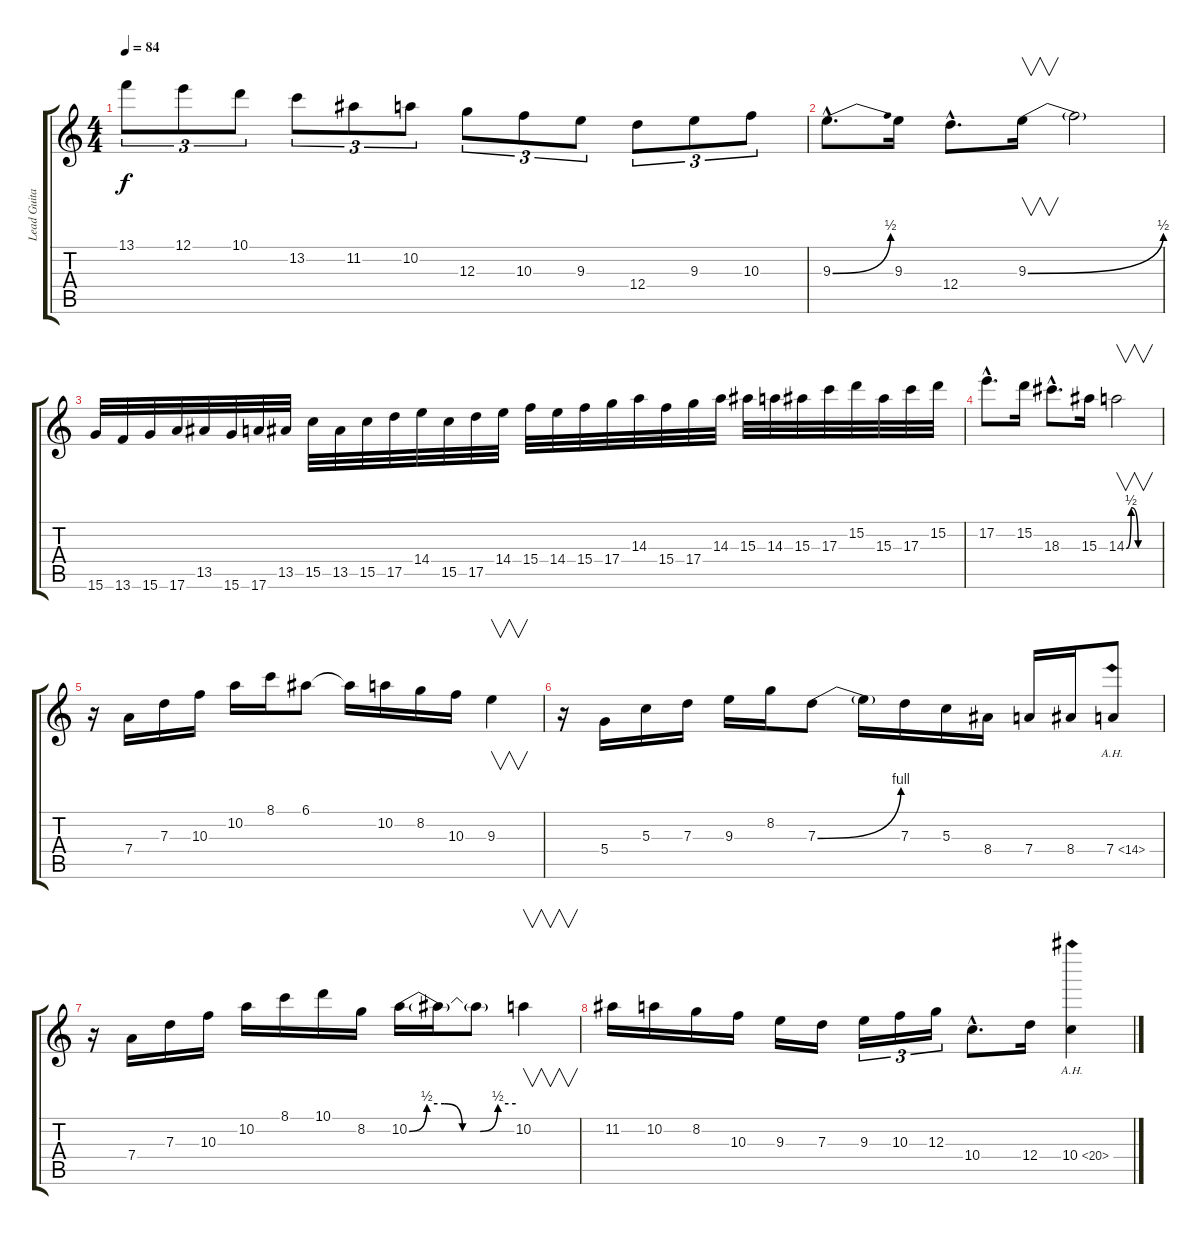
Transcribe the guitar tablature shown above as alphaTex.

\track ("Lead Guitar (P.Rondat)" "Lead Guita") {instrument overdrivenguitar}
\staff {score tabs}
\tuning (E4 B3 G3 D3 A2 E2) {hide}
\ts (4 4)
\tempo 84
\clef g2
\ks c
13.1.8{tu (3 2) dy f} 12.1.8{tu (3 2)} 10.1.8{tu (3 2)} 13.2.8{tu (3 2)} 11.2.8{tu (3 2)} 10.2.8{tu (3 2)} 12.3.8{tu (3 2)} 10.3.8{tu (3 2)} 9.3.8{tu (3 2)} 12.4.8{tu (3 2)} 9.3.8{tu (3 2)} 10.3.8{tu (3 2)} |
9.3{be (bend 0 0 60 2) hac}.8{d} 9.3.16 12.4{hac}.8{d} 9.3{be (bend 0 0 60 2)}.16{v} 9.3{t}.2 |
15.6.32 13.6.32 15.6.32 17.6.32 13.5.32 15.6.32 17.6.32 13.5.32 15.5.32 13.5.32 15.5.32 17.5.32 14.4.32 15.5.32 17.5.32 14.4.32 15.4.32 14.4.32 15.4.32 17.4.32 14.3.32 15.4.32 17.4.32 14.3.32 15.3.32 14.3.32 15.3.32 17.3.32 15.2.32 15.3.32 17.3.32 15.2.32 |
17.2{hac}.8{d} 15.2.16 18.3{hac}.8{d} 15.3.16 14.3{be (custom 0 0 9 2 22 0 60 0)}.2{v} |
r.16 7.4.16 7.3.16 10.3.16 10.2.16 8.1.16 6.1.8 6.1{t}.16 10.2.16 8.2.16 10.3.16 9.3.4{v} |
r.16 5.4.16 5.3.16 7.3.16 9.3.16 8.2.16 7.3{be (bend 0 0 60 4)}.8 7.3{t}.16 7.3.16 5.3.16 8.4.16 7.4.16 8.4.16 7.4{ah 7}.8 |
r.16 7.4.16 7.3.16 10.3.16 10.2.16 8.1.16 10.1.16 8.2.16 10.2{be (custom 0 0 10 2 20 2 30 0 40 0 50 2 60 2)}.16 10.2{t}.16 10.2{t}.8 10.2.4{v} |
11.2.16 10.2.16 8.2.16 10.3.16 9.3.16 7.3.16 9.3.16{tu (3 2)} 10.3.16{tu (3 2)} 12.3.16{tu (3 2)} 10.4{hac}.8{d} 12.4.16 10.4{ah 10}.4
